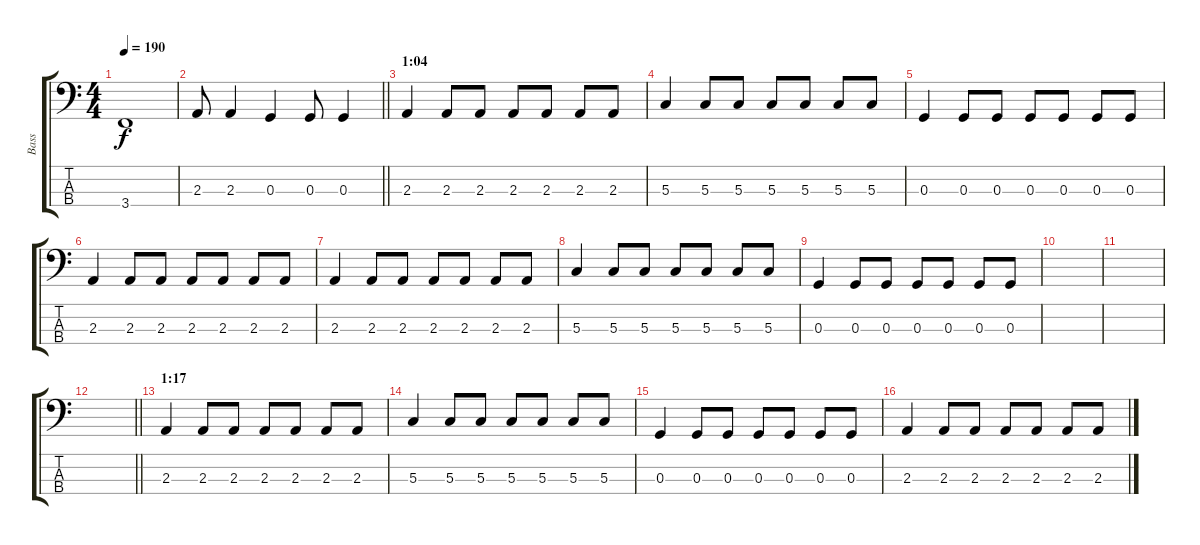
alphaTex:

\track ("Bass" "Bass") {instrument electricbassfinger}
\staff {score tabs}
\tuning (F2 C2 G1 D1) {hide}
\ts (4 4)
\tempo 190
\clef f4
\ks c
3.4.1{dy f} |
\barLineRight lightlight
2.3.8 2.3.4 0.3.4 0.3.8 0.3.4 |
\section ("" "1:04")
2.3.4 2.3.8 2.3.8 2.3.8 2.3.8 2.3.8 2.3.8 |
5.3.4 5.3.8 5.3.8 5.3.8 5.3.8 5.3.8 5.3.8 |
0.3.4 0.3.8 0.3.8 0.3.8 0.3.8 0.3.8 0.3.8 |
2.3.4 2.3.8 2.3.8 2.3.8 2.3.8 2.3.8 2.3.8 |
2.3.4 2.3.8 2.3.8 2.3.8 2.3.8 2.3.8 2.3.8 |
5.3.4 5.3.8 5.3.8 5.3.8 5.3.8 5.3.8 5.3.8 |
0.3.4 0.3.8 0.3.8 0.3.8 0.3.8 0.3.8 0.3.8 |
|
|
\barLineRight lightlight
|
\section ("" "1:17")
2.3.4 2.3.8 2.3.8 2.3.8 2.3.8 2.3.8 2.3.8 |
5.3.4 5.3.8 5.3.8 5.3.8 5.3.8 5.3.8 5.3.8 |
0.3.4 0.3.8 0.3.8 0.3.8 0.3.8 0.3.8 0.3.8 |
2.3.4 2.3.8 2.3.8 2.3.8 2.3.8 2.3.8 2.3.8
